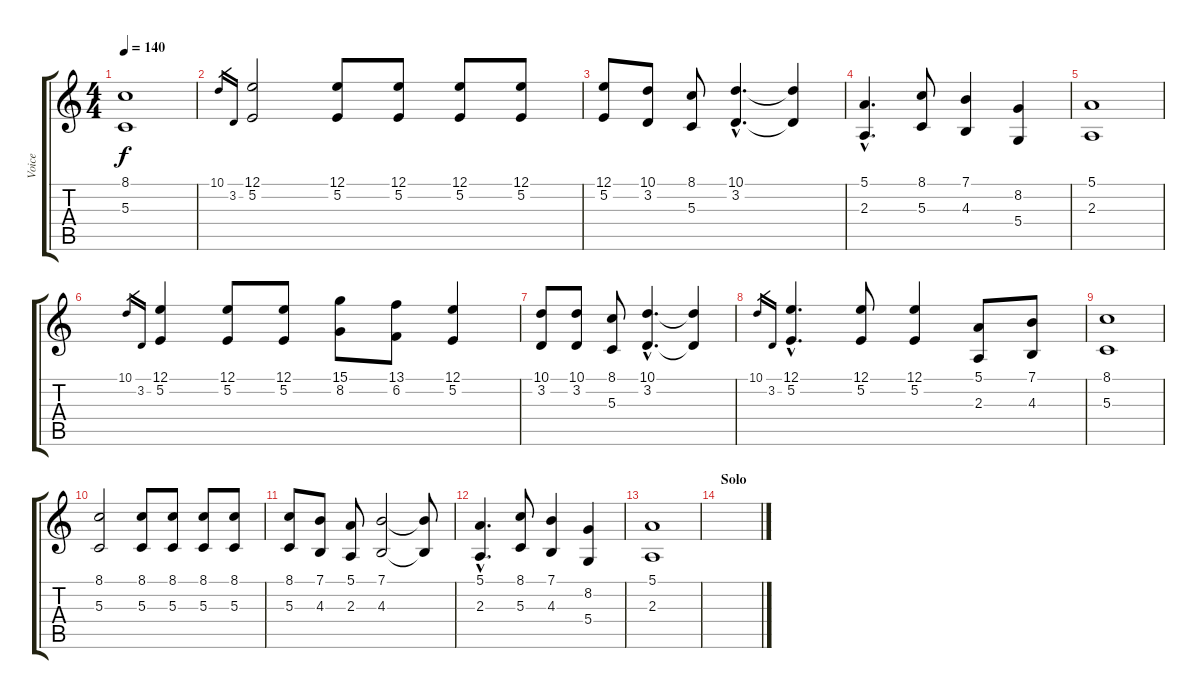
\track ("Voice" "Voice") {instrument stringensemble1}
\staff {score tabs}
\tuning (E4 B3 G3 D3 A2 E2) {hide}
\ts (4 4)
\tempo 140
\clef g2
\ks c
(8.1{t} 5.3{t}).1{dy f} |
10.1.16{gr} 3.2.16{gr} (12.1 5.2).2 (12.1 5.2).8 (12.1 5.2).8 (12.1 5.2).8 (12.1 5.2).8 |
(12.1 5.2).8 (10.1 3.2).8 (8.1 5.3).8 (10.1{hac} 3.2{hac}).4{d} (10.1{t} 3.2{t}).4 |
(5.1{hac} 2.3{hac}).4{d} (8.1 5.3).8 (7.1 4.3).4 (8.2 5.4).4 |
(5.1 2.3).1 |
10.1.16{gr} 3.2.16{gr} (12.1 5.2).4 (12.1 5.2).8 (12.1 5.2).8 (15.1 8.2).8 (13.1 6.2).8 (12.1 5.2).4 |
(10.1 3.2).8 (10.1 3.2).8 (8.1 5.3).8 (10.1{hac} 3.2{hac}).4{d} (10.1{t} 3.2{t}).4 |
10.1.16{gr} 3.2.16{gr} (12.1{hac} 5.2{hac}).4{d} (12.1 5.2).8 (12.1 5.2).4 (5.1 2.3).8 (7.1 4.3).8 |
(8.1 5.3).1 |
(8.1 5.3).2 (8.1 5.3).8 (8.1 5.3).8 (8.1 5.3).8 (8.1 5.3).8 |
(8.1 5.3).8 (7.1 4.3).8 (5.1 2.3).8 (7.1 4.3).2 (7.1{t} 4.3{t}).8 |
(5.1{hac} 2.3{hac}).4{d} (8.1 5.3).8 (7.1 4.3).4 (8.2 5.4).4 |
(5.1 2.3).1 |
\section ("" "Solo")
